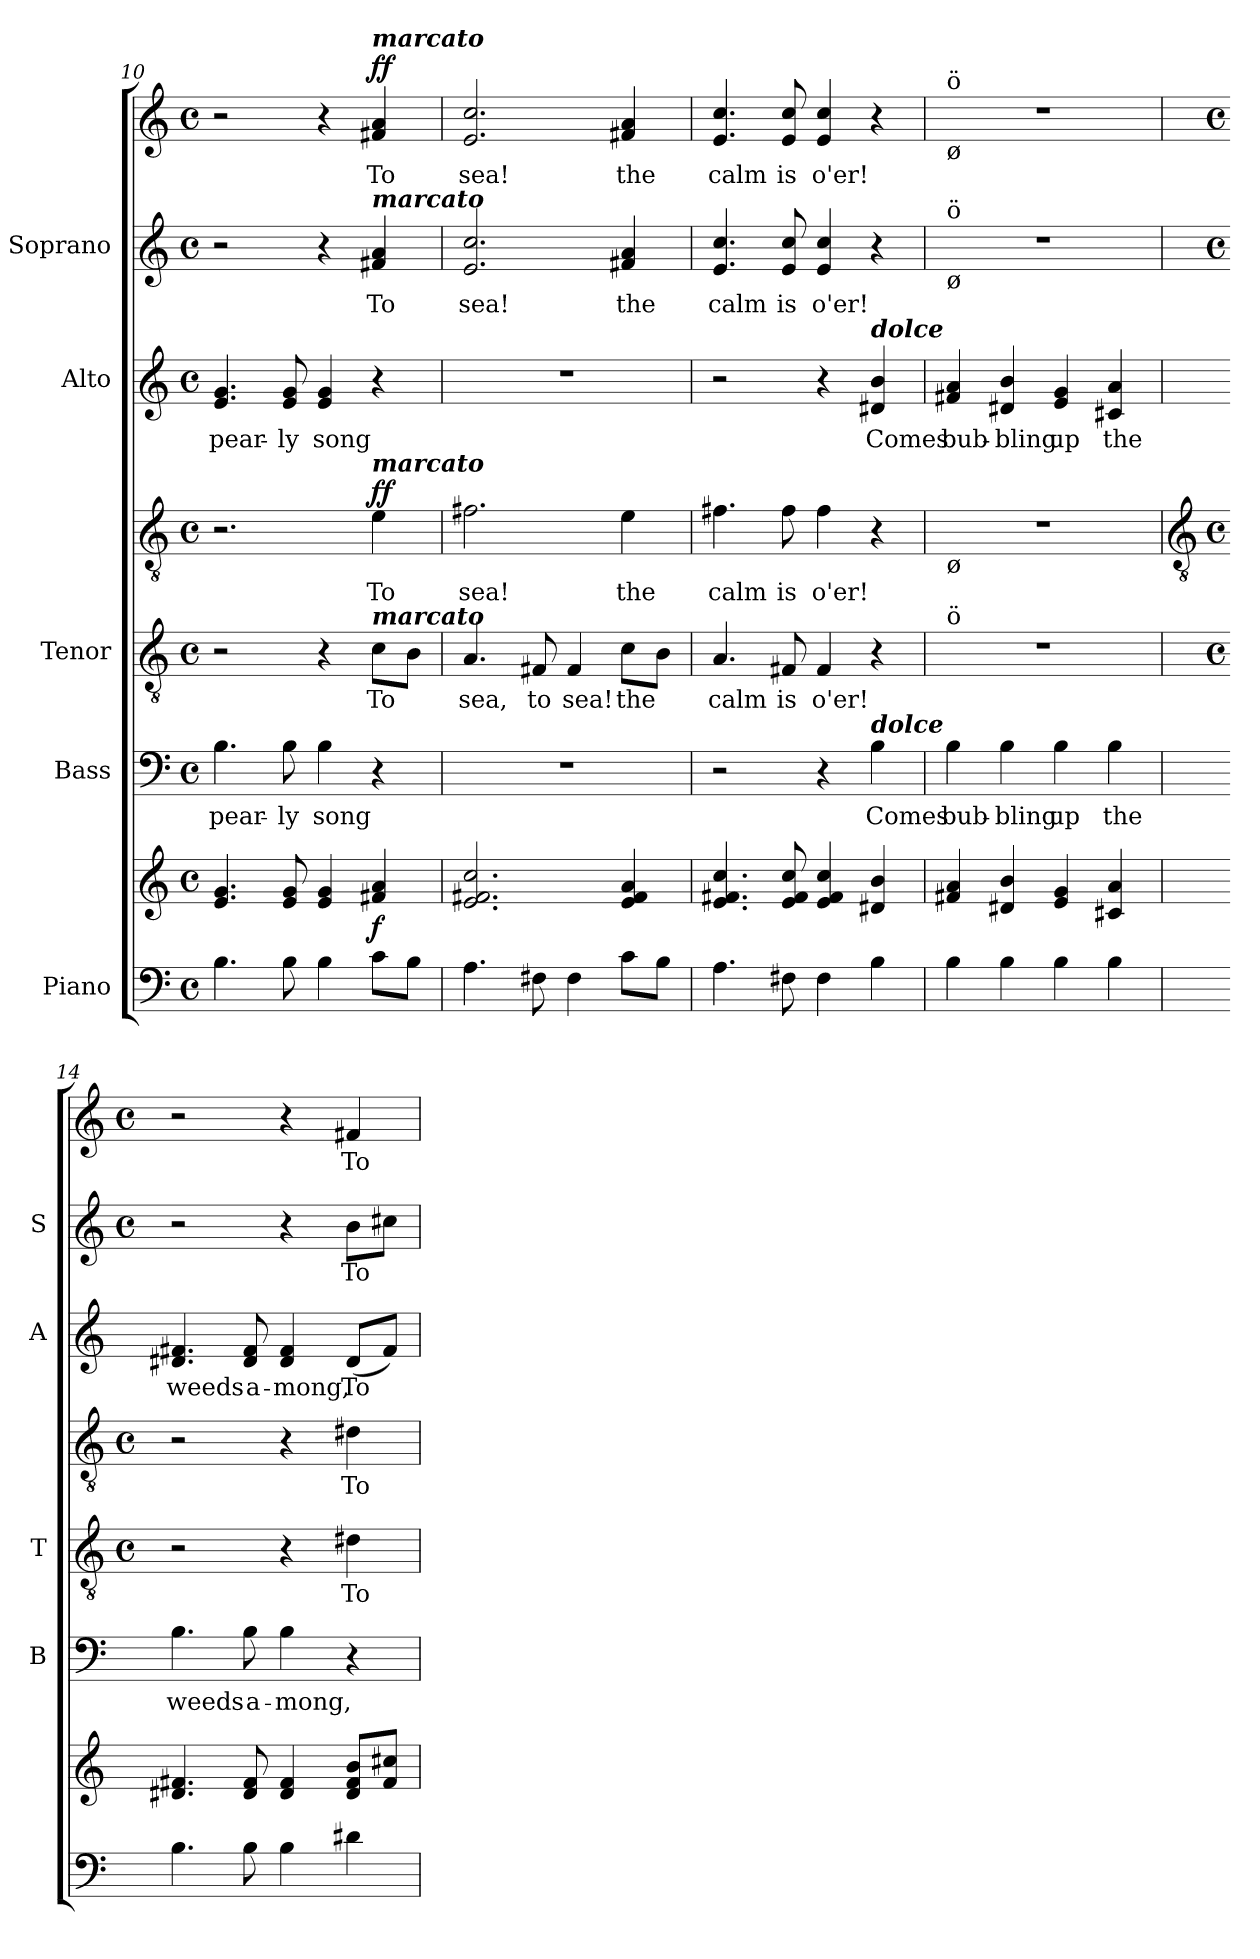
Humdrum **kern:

**kern	**kern	**dynam	**kern	**text	**kern	**text	**kern	**text	**dynam	**kern	**text	**kern	**text	**kern	**text	**dynam
*part5	*part5	*part5	*part4	*part4	*part3	*part3	*part3	*part3	*part3	*part2	*part2	*part1	*part1	*part1	*part1	*part1
*staff8	*staff7	*staff7/8	*staff6	*staff6	*staff5	*staff5	*staff4	*staff4	*staff4/5	*staff3	*staff3	*staff2	*staff2	*staff1	*staff1	*staff1/2
*I"Piano	*	*	*I"Bass	*	*I"Tenor	*	*	*	*	*I"Alto	*	*I"Soprano	*	*	*	*
*	*	*	*I'B	*	*I'T	*	*	*	*	*I'A	*	*I'S	*	*	*	*
*clefF4	*clefG2	*	*clefF4	*	*clefGv2	*	*clefGv2	*	*	*clefG2	*	*clefG2	*	*clefG2	*	*
*k[]	*k[]	*	*k[]	*	*k[]	*	*k[]	*	*	*k[]	*	*k[]	*	*k[]	*	*
*C:	*C:	*	*C:	*	*C:	*	*C:	*	*	*C:	*	*C:	*	*C:	*	*
*M4/4	*M4/4	*	*M4/4	*	*M4/4	*	*M4/4	*	*	*M4/4	*	*M4/4	*	*M4/4	*	*
*met(c)	*met(c)	*	*met(c)	*	*met(c)	*	*met(c)	*	*	*met(c)	*	*met(c)	*	*met(c)	*	*
=10	=10	=10	=10	=10	=10	=10	=10	=10	=10	=10	=10	=10	=10	=10	=10	=10
!	!	!	!	!LO:LY:b	!	!	!	!	!	!	!LO:LY:b	!	!	!	!	!
4.B	4.e 4.g	.	4.B	pear-	2r	.	2.r	.	.	4.e 4.g	pear-	2r	.	2r	.	.
!	!	!	!	!LO:LY:b	!	!	!	!	!	!	!LO:LY:b	!	!	!	!	!
8B	8e 8g	.	8B	-ly	.	.	.	.	.	8e 8g	-ly	.	.	.	.	.
!	!	!	!	!LO:LY:b	!	!	!	!	!	!	!LO:LY:b	!	!	!	!	!
4B	4e 4g	.	4B	song	4r	.	.	.	.	4e 4g	song	4r	.	4r	.	.
!	!	!	!	!	!	!	!	!	!	!	!	!	!	!LO:TX:a:Bi:t=marcato	!	!
!	!	!	!	!	!	!	!	!	!	!	!	!LO:TX:a:Bi:t=marcato	!	!	!	!
!	!	!	!	!	!	!	!LO:TX:a:Bi:t=marcato	!	!	!	!	!	!	!	!	!
!	!	!	!	!	!LO:TX:a:Bi:t=marcato	!	!	!	!	!	!	!	!	!	!	!
!	!	!LO:DY:b	!	!	!	!LO:LY:b	!	!LO:LY:b	!LO:DY:b=2	!	!	!	!LO:LY:b	!	!LO:LY:b	!
!	!	!	!	!	!	!	!	!	!LO:DY:n=1:b	!	!	!	!	!	!	!LO:DY:b=2
!	!	!	!	!	!	!	!	!	!	!	!	!	!	!	!	!LO:DY:n=1:b
8cL	4f#X 4a	f	4r	.	8cL	To	4e	To	f f	4r	.	4f#X 4a	To	4f#X 4a	To	f f
8BJ	.	.	.	.	8BJ	.	.	.	.	.	.	.	.	.	.	.
=11	=11	=11	=11	=11	=11	=11	=11	=11	=11	=11	=11	=11	=11	=11	=11	=11
!	!	!	!	!	!	!LO:LY:b	!	!LO:LY:b	!	!	!	!	!LO:LY:b	!	!LO:LY:b	!
4.A	2.e 2.f#X 2.cc	.	1r	.	4.A	sea,	2.f#X	sea!	.	1r	.	2.e 2.cc	sea!	2.e 2.cc	sea!	.
!	!	!	!	!	!	!LO:LY:b	!	!	!	!	!	!	!	!	!	!
8F#X	.	.	.	.	8F#X	to	.	.	.	.	.	.	.	.	.	.
!	!	!	!	!	!	!LO:LY:b	!	!	!	!	!	!	!	!	!	!
4F#	.	.	.	.	4F#	sea!	.	.	.	.	.	.	.	.	.	.
!	!	!	!	!	!	!LO:LY:b	!	!LO:LY:b	!	!	!	!	!LO:LY:b	!	!LO:LY:b	!
8cL	4e 4f# 4a	.	.	.	8cL	the	4e	the	.	.	.	4f#X 4a	the	4f#X 4a	the	.
8BJ	.	.	.	.	8BJ	.	.	.	.	.	.	.	.	.	.	.
=12	=12	=12	=12	=12	=12	=12	=12	=12	=12	=12	=12	=12	=12	=12	=12	=12
!	!	!	!	!	!	!LO:LY:b	!	!LO:LY:b	!	!	!	!	!LO:LY:b	!	!LO:LY:b	!
4.A	4.e 4.f#X 4.cc	.	2r	.	4.A	calm	4.f#X	calm	.	2r	.	4.e 4.cc	calm	4.e 4.cc	calm	.
!	!	!	!	!	!	!LO:LY:b	!	!LO:LY:b	!	!	!	!	!LO:LY:b	!	!LO:LY:b	!
8F#X	8e 8f# 8cc	.	.	.	8F#X	is	8f#	is	.	.	.	8e 8cc	is	8e 8cc	is	.
!	!	!	!	!	!	!LO:LY:b	!	!LO:LY:b	!	!	!	!	!LO:LY:b	!	!LO:LY:b	!
4F#	4e 4f# 4cc	.	4r	.	4F#	o'er!	4f#	o'er!	.	4r	.	4e 4cc	o'er!	4e 4cc	o'er!	.
!	!	!	!	!	!	!	!	!	!	!LO:TX:a:Bi:t=dolce	!	!	!	!	!	!
!	!	!	!LO:TX:a:Bi:t=dolce	!	!	!	!	!	!	!	!	!	!	!	!	!
!	!	!	!	!LO:LY:b	!	!	!	!	!	!	!LO:LY:b	!	!	!	!	!
4B	4d#X 4b	.	4B	Comes	4r	.	4r	.	.	4d#X 4b	Comes	4r	.	4r	.	.
=13	=13	=13	=13	=13	=13	=13	=13	=13	=13	=13	=13	=13	=13	=13	=13	=13
!	!	!	!	!	!	!	!	!	!	!	!	!	!	!LO:TX:b:t=ø	!	!
!	!	!	!	!	!	!	!	!	!	!	!	!	!	!LO:TX:a:t=ö	!	!
!	!	!	!	!	!	!	!	!	!	!	!	!LO:TX:b:t=ø	!	!	!	!
!	!	!	!	!	!	!	!	!	!	!	!	!LO:TX:a:t=ö	!	!	!	!
!	!	!	!	!	!	!	!LO:TX:b:t=ø	!	!	!	!	!	!	!	!	!
!	!	!	!	!	!LO:TX:a:t=ö	!	!	!	!	!	!	!	!	!	!	!
!	!	!	!	!LO:LY:b	!	!	!	!	!	!	!LO:LY:b	!	!	!	!	!
4B	4f#X 4a	.	4B	bub-	1r	.	1r	.	.	4f#X 4a	bub-	1r	.	1r	.	.
!	!	!	!	!LO:LY:b	!	!	!	!	!	!	!LO:LY:b	!	!	!	!	!
4B	4d#X 4b	.	4B	-bling	.	.	.	.	.	4d#X 4b	-bling	.	.	.	.	.
!	!	!	!	!LO:LY:b	!	!	!	!	!	!	!LO:LY:b	!	!	!	!	!
4B	4e 4g	.	4B	up	.	.	.	.	.	4e 4g	up	.	.	.	.	.
!	!	!	!	!LO:LY:b	!	!	!	!	!	!	!LO:LY:b	!	!	!	!	!
4B	4c#X 4a	.	4B	the	.	.	.	.	.	4c#X 4a	the	.	.	.	.	.
!!LO:LB:g=z
=14	=14	=14	=14	=14	=14	=14	=14	=14	=14	=14	=14	=14	=14	=14	=14	=14
*	*	*	*	*	*	*	*clefGv2	*	*	*	*	*	*	*	*	*
*	*	*	*	*	*k[]	*	*k[]	*	*	*	*	*k[]	*	*k[]	*	*
*	*	*	*	*	*C:	*	*C:	*	*	*	*	*C:	*	*C:	*	*
*	*	*	*	*	*M4/4	*	*M4/4	*	*	*	*	*M4/4	*	*M4/4	*	*
*	*	*	*	*	*met(c)	*	*met(c)	*	*	*	*	*met(c)	*	*met(c)	*	*
!	!	!	!	!LO:LY:b	!	!	!	!	!	!	!LO:LY:b	!	!	!	!	!
4.B	4.d#X 4.f#X	.	4.B	weeds	2r	.	2r	.	.	4.d#X 4.f#X	weeds	2r	.	2r	.	.
!	!	!	!	!LO:LY:b	!	!	!	!	!	!	!LO:LY:b	!	!	!	!	!
8B	8d# 8f#	.	8B	a-	.	.	.	.	.	8d# 8f#	a-	.	.	.	.	.
!	!	!	!	!LO:LY:b	!	!	!	!	!	!	!LO:LY:b	!	!	!	!	!
4B	4d# 4f#	.	4B	-mong,	4r	.	4r	.	.	4d# 4f#	-mong,	4r	.	4r	.	.
!	!	!	!	!	!	!LO:LY:b	!	!LO:LY:b	!	!	!LO:LY:b	!	!LO:LY:b	!	!LO:LY:b	!
4d#X	8d# 8f# 8bL	.	4r	.	4d#X	To	4d#X	To	.	(<8d#L	To	8bL	To	4f#X	To	.
.	8f# 8cc#XJ	.	.	.	.	.	.	.	.	8f#J)	.	8cc#XJ	.	.	.	.
=	=	=	=	=	=	=	=	=	=	=	=	=	=	=	=	=
*-	*-	*-	*-	*-	*-	*-	*-	*-	*-	*-	*-	*-	*-	*-	*-	*-
